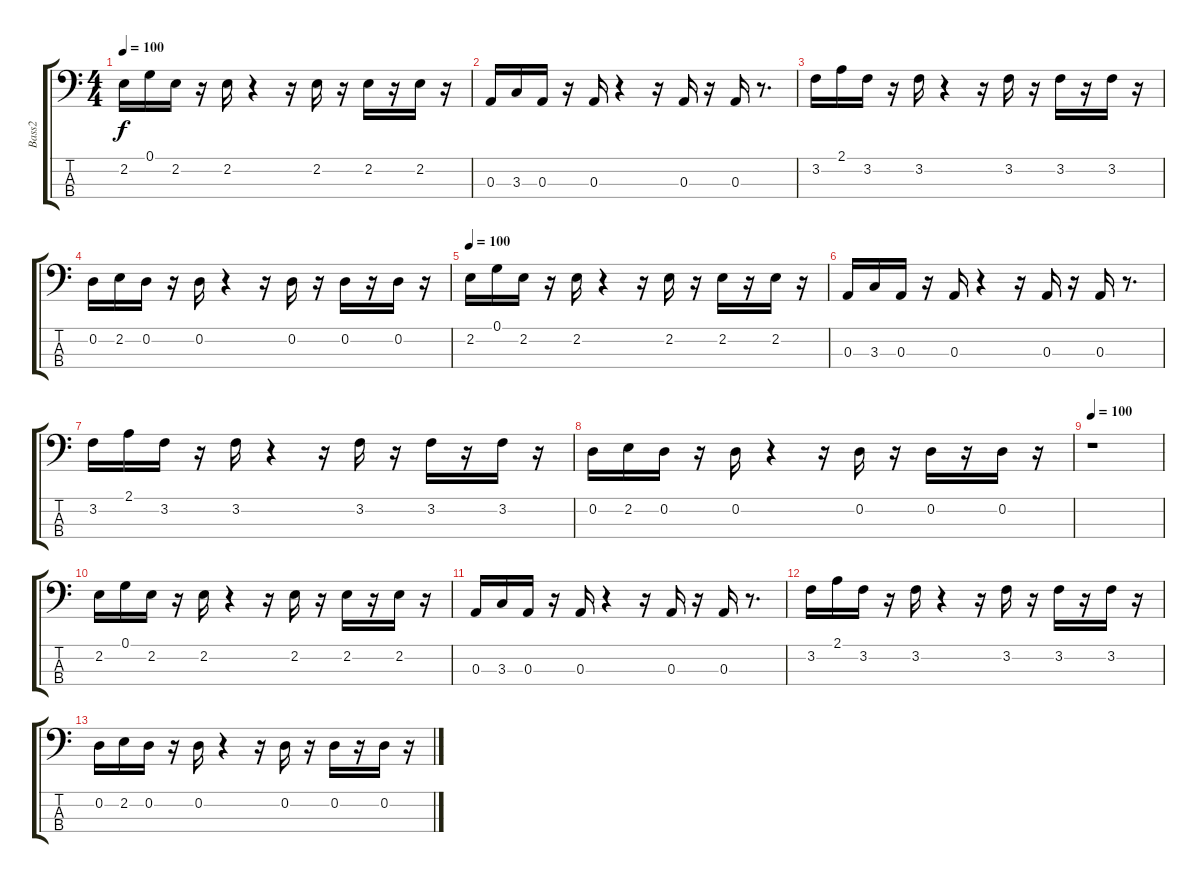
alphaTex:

\track ("Bass2" "Bass2") {instrument electricguitarmuted}
\staff {score tabs}
\tuning (G2 D2 A1 E1) {hide}
\ts (4 4)
\tempo 100
\clef f4
\ks c
2.2.16{dy f} 0.1.16 2.2.16 r.16 2.2.16 r.4 r.16 2.2.16 r.16 2.2.16 r.16 2.2.16 r.16 |
0.3.16 3.3.16 0.3.16 r.16 0.3.16 r.4 r.16 0.3.16 r.16 0.3.16 r.8{d} |
3.2.16 2.1.16 3.2.16 r.16 3.2.16 r.4 r.16 3.2.16 r.16 3.2.16 r.16 3.2.16 r.16 |
0.2.16 2.2.16 0.2.16 r.16 0.2.16 r.4 r.16 0.2.16 r.16 0.2.16 r.16 0.2.16 r.16 |
\tempo 100
2.2.16 0.1.16 2.2.16 r.16 2.2.16 r.4 r.16 2.2.16 r.16 2.2.16 r.16 2.2.16 r.16 |
0.3.16 3.3.16 0.3.16 r.16 0.3.16 r.4 r.16 0.3.16 r.16 0.3.16 r.8{d} |
3.2.16 2.1.16 3.2.16 r.16 3.2.16 r.4 r.16 3.2.16 r.16 3.2.16 r.16 3.2.16 r.16 |
0.2.16 2.2.16 0.2.16 r.16 0.2.16 r.4 r.16 0.2.16 r.16 0.2.16 r.16 0.2.16 r.16 |
\tempo 100
r.1 |
2.2.16 0.1.16{volume 12} 2.2.16{volume 12} r.16 2.2.16{volume 12} r.4 r.16 2.2.16{volume 11} r.16 2.2.16{volume 10} r.16 2.2.16{volume 10} r.16 |
0.3.16{volume 10} 3.3.16{volume 10} 0.3.16{volume 10} r.16 0.3.16{volume 9} r.4 r.16 0.3.16{volume 8} r.16 0.3.16{volume 8} r.8{d} |
3.2.16{volume 7} 2.1.16{volume 7} 3.2.16{volume 7} r.16 3.2.16{volume 7} r.4 r.16 3.2.16{volume 6} r.16 3.2.16{volume 6} r.16 3.2.16{volume 5} r.16 |
0.2.16{volume 5} 2.2.16{volume 5} 0.2.16{volume 5} r.16 0.2.16{volume 4} r.4 r.16 0.2.16{volume 4} r.16 0.2.16{volume 3} r.16 0.2.16{volume 3} r.16
